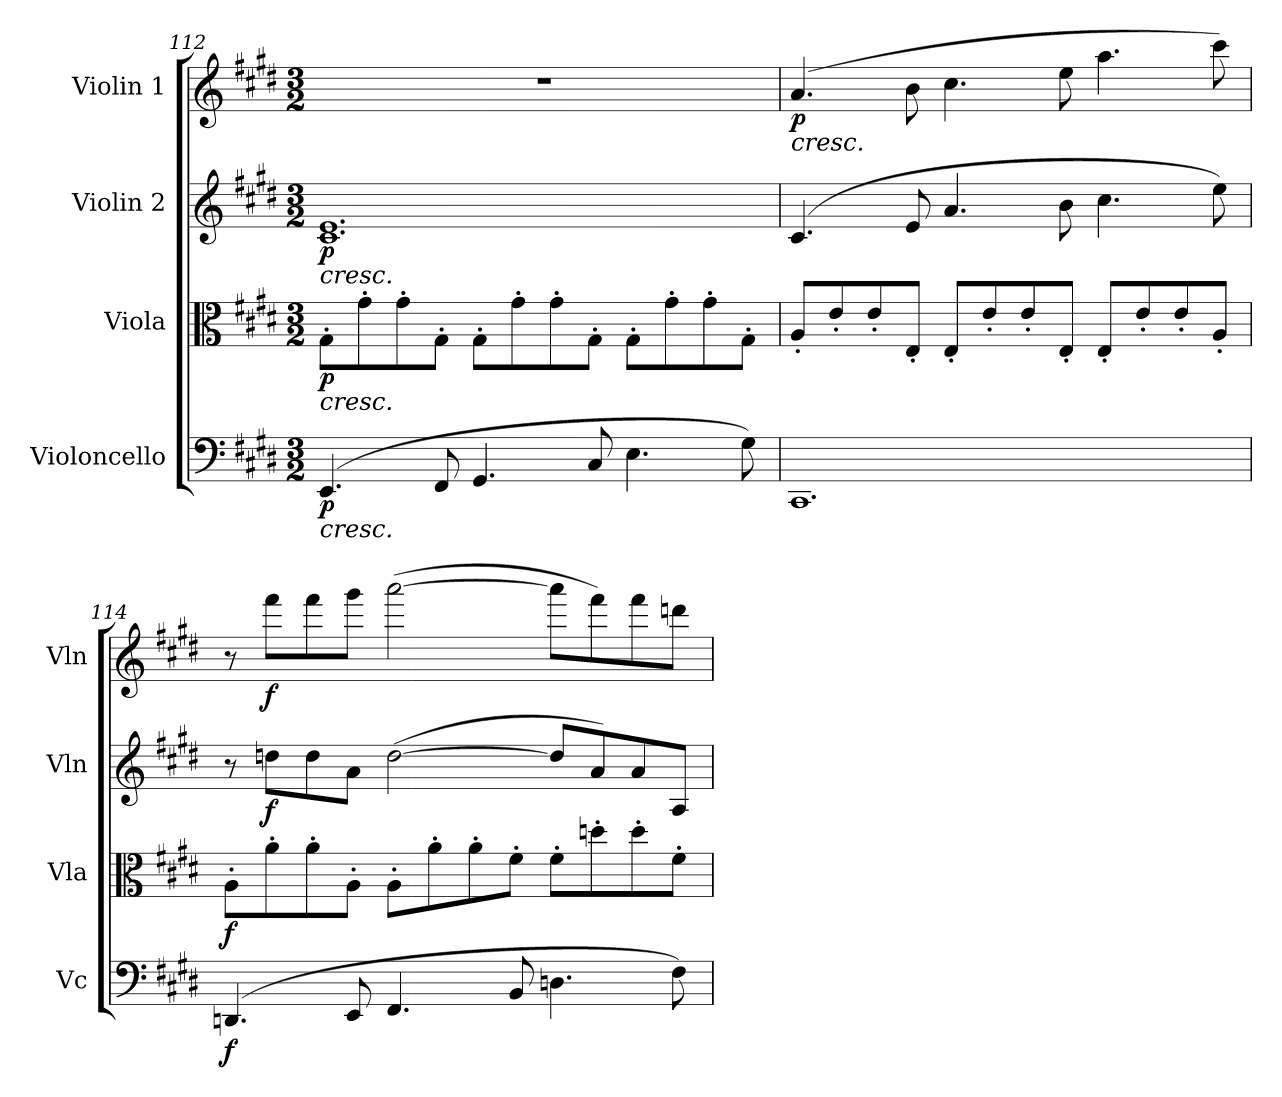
**kern	**dynam	**kern	**dynam	**kern	**dynam	**kern	**dynam
*part4	*part4	*part3	*part3	*part2	*part2	*part1	*part1
*staff4	*staff4	*staff3	*staff3	*staff2	*staff2	*staff1	*staff1
*I"Violoncello	*	*I"Viola	*	*I"Violin 2	*	*I"Violin 1	*
*I'Vc	*	*I'Vla	*	*I'Vln	*	*I'Vln	*
*clefF4	*	*clefC3	*	*clefG2	*	*clefG2	*
*k[f#c#g#d#]	*	*k[f#c#g#d#]	*	*k[f#c#g#d#]	*	*k[f#c#g#d#]	*
*M3/2	*	*M3/2	*	*M3/2	*	*M3/2	*
=112	=112	=112	=112	=112	=112	=112	=112
!	!	!	!	!LO:TX:b:i:t=cresc.	!	!	!
!	!	!LO:TX:b:i:t=cresc.	!	!	!	!	!
!LO:TX:b:i:t=cresc.	!	!	!	!	!	!	!
!	!LO:DY:b	!	!LO:DY:b	!	!LO:DY:b	!	!
(4.EE/	p	8G#'>\L	p	1.c# 1.e	p	1.r	.
.	.	8g#'>\	.	.	.	.	.
.	.	8g#'>\	.	.	.	.	.
8FF#/	.	8G#'>\J	.	.	.	.	.
4.GG#/	.	8G#'>\L	.	.	.	.	.
.	.	8g#'>\	.	.	.	.	.
.	.	8g#'>\	.	.	.	.	.
8C#/	.	8G#'>\J	.	.	.	.	.
4.E\	.	8G#'>\L	.	.	.	.	.
.	.	8g#'>\	.	.	.	.	.
.	.	8g#'>\	.	.	.	.	.
8G#\)	.	8G#'>\J	.	.	.	.	.
=113	=113	=113	=113	=113	=113	=113	=113
!	!	!	!	!	!	!LO:TX:b:i:t=cresc.	!
!	!	!	!	!	!	!	!LO:DY:b
1.CC#	.	8A'</L	.	(4.c#/	.	(4.a/	p
.	.	8e'</	.	.	.	.	.
.	.	8e'</	.	.	.	.	.
.	.	8E'</J	.	8e/	.	8b\	.
.	.	8E'</L	.	4.a/	.	4.cc#\	.
.	.	8e'</	.	.	.	.	.
.	.	8e'</	.	.	.	.	.
.	.	8E'</J	.	8b\	.	8ee\	.
.	.	8E'</L	.	4.cc#\	.	4.aa\	.
.	.	8e'</	.	.	.	.	.
.	.	8e'</	.	.	.	.	.
.	.	8A'</J	.	8ee\)	.	8ccc#\)	.
!!LO:LB:g=z
=114	=114	=114	=114	=114	=114	=114	=114
!	!LO:DY:b	!	!LO:DY:b	!	!	!	!
(4.DDn/	f	8A'>\L	f	8r	.	8r	.
!	!	!	!	!	!LO:DY:b	!	!LO:DY:b
.	.	8a'>\	.	8ddn\L	f	8fff#\L	f
.	.	8a'>\	.	8dd\	.	8fff#\	.
8EE/	.	8A'>\J	.	8a\J	.	8ggg#\J	.
4.FF#/	.	8A'>\L	.	([2dd\	.	([2aaa\	.
.	.	8a'>\	.	.	.	.	.
.	.	8a'>\	.	.	.	.	.
8BB/	.	8f#'>\J	.	.	.	.	.
4.Dn\	.	8f#'>\L	.	8dd/L]	.	8aaa\L]	.
.	.	8ddn'>\	.	8a/)	.	8fff#\)	.
.	.	8dd'>\	.	8a/	.	8fff#\	.
8F#\)	.	8f#'>\J	.	8A/J	.	8dddn\J	.
=	=	=	=	=	=	=	=
*-	*-	*-	*-	*-	*-	*-	*-
